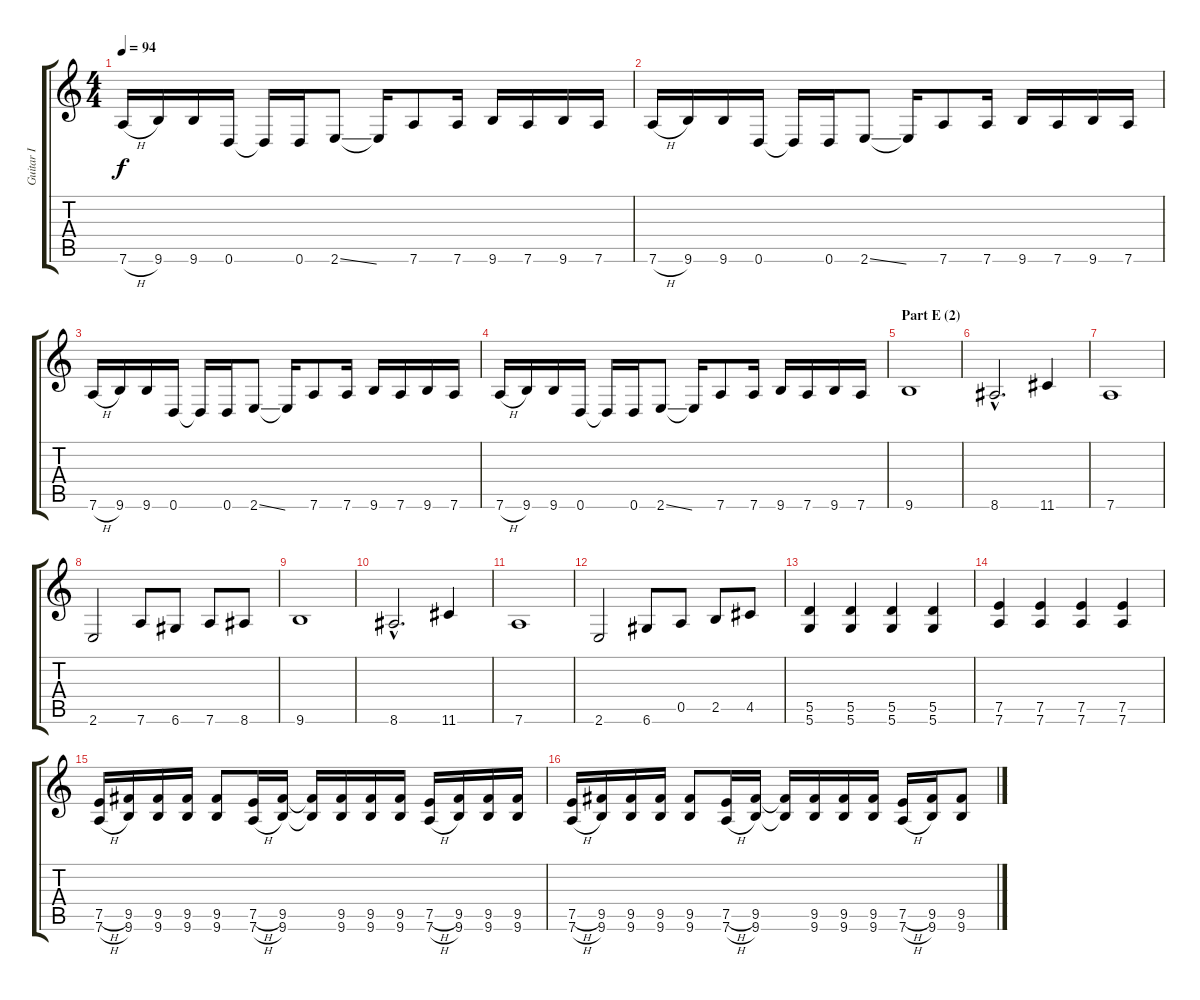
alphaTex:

\track ("Guitar I" "Guitar I") {instrument distortionguitar}
\staff {score tabs}
\tuning (E4 B3 G3 D3 A2 D2) {hide}
\ts (4 4)
\tempo 94
\clef g2
\ks c
7.6{h}.16{dy f} 9.6.16 9.6.16 0.6.16 0.6{t}.16 0.6.16 2.6{ss}.8 2.6{t}.16 7.6.8 7.6.16 9.6.16 7.6.16 9.6.16 7.6.16 |
7.6{h}.16 9.6.16 9.6.16 0.6.16 0.6{t}.16 0.6.16 2.6{ss}.8 2.6{t}.16 7.6.8 7.6.16 9.6.16 7.6.16 9.6.16 7.6.16 |
7.6{h}.16 9.6.16 9.6.16 0.6.16 0.6{t}.16 0.6.16 2.6{ss}.8 2.6{t}.16 7.6.8 7.6.16 9.6.16 7.6.16 9.6.16 7.6.16 |
7.6{h}.16 9.6.16 9.6.16 0.6.16 0.6{t}.16 0.6.16 2.6{ss}.8 2.6{t}.16 7.6.8 7.6.16 9.6.16 7.6.16 9.6.16 7.6.16 |
\section ("" "Part E (2)")
9.6.1 |
8.6{hac}.2{d} 11.6.4 |
7.6.1 |
2.6.2 7.6.8 6.6.8 7.6.8 8.6.8 |
9.6.1 |
8.6{hac}.2{d} 11.6.4 |
7.6.1 |
2.6.2 6.6.8 0.5.8 2.5.8 4.5.8 |
(5.5 5.6).4 (5.5 5.6).4 (5.5 5.6).4 (5.5 5.6).4 |
(7.5 7.6).4 (7.5 7.6).4 (7.5 7.6).4 (7.5 7.6).4 |
(7.5{h} 7.6{h}).16 (9.5 9.6).16 (9.5 9.6).16 (9.5 9.6).16 (9.5 9.6).8 (7.5{h} 7.6{h}).16 (9.5 9.6).16 (9.5{t} 9.6{t}).16 (9.5 9.6).16 (9.5 9.6).16 (9.5 9.6).16 (7.5{h} 7.6{h}).16 (9.5 9.6).16 (9.5 9.6).16 (9.5 9.6).16 |
(7.5{h} 7.6{h}).16 (9.5 9.6).16 (9.5 9.6).16 (9.5 9.6).16 (9.5 9.6).8 (7.5{h} 7.6{h}).16 (9.5 9.6).16 (9.5{t} 9.6{t}).16 (9.5 9.6).16 (9.5 9.6).16 (9.5 9.6).16 (7.5{h} 7.6{h}).16 (9.5 9.6).16 (9.5 9.6).8
